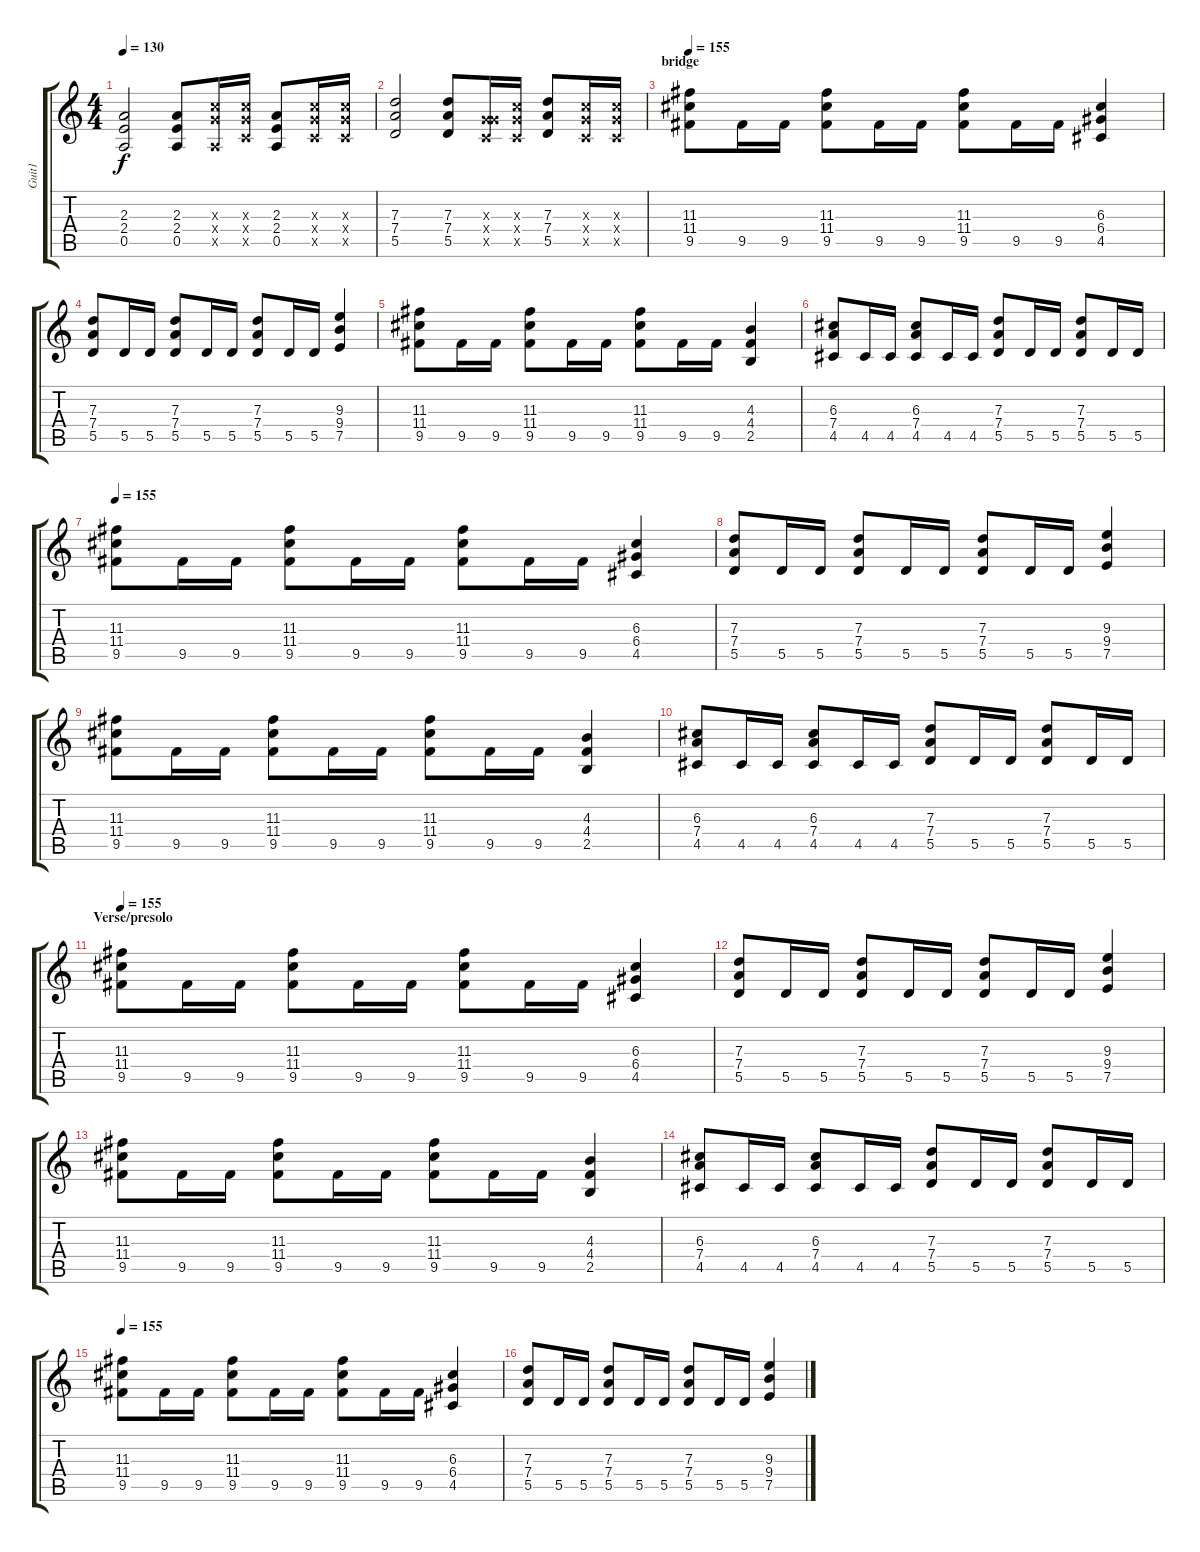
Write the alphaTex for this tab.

\track ("Guit1" "Guit1") {instrument overdrivenguitar}
\staff {score tabs}
\tuning (E4 B3 G3 D3 A2 E2) {hide}
\ts (4 4)
\tempo 130
\clef g2
\ks c
(2.3 2.4 0.5).2{dy f} (2.3 2.4 0.5).8 (5.3{x} 5.4{x} 0.5{x}).16 (5.3{x} 5.4{x} 3.5{x}).16 (2.3 2.4 0.5).8 (5.3{x} 5.4{x} 3.5{x}).16 (5.3{x} 5.4{x} 3.5{x}).16 |
(7.3 7.4 5.5).2 (7.3 7.4 5.5).8 (0.3{x} 5.4{x} 3.5{x}).16 (5.3{x} 5.4{x} 3.5{x}).16 (7.3 7.4 5.5).8 (5.3{x} 5.4{x} 3.5{x}).16 (5.3{x} 5.4{x} 3.5{x}).16 |
\section ("" "bridge")
\tempo 155
(11.3 11.4 9.5).8 9.5.16 9.5.16 (11.3 11.4 9.5).8 9.5.16 9.5.16 (11.3 11.4 9.5).8 9.5.16 9.5.16 (6.3 6.4 4.5).4 |
(7.3 7.4 5.5).8 5.5.16 5.5.16 (7.3 7.4 5.5).8 5.5.16 5.5.16 (7.3 7.4 5.5).8 5.5.16 5.5.16 (9.3 9.4 7.5).4 |
(11.3 11.4 9.5).8 9.5.16 9.5.16 (11.3 11.4 9.5).8 9.5.16 9.5.16 (11.3 11.4 9.5).8 9.5.16 9.5.16 (4.3 4.4 2.5).4 |
(6.3 7.4 4.5).8 4.5.16 4.5.16 (6.3 7.4 4.5).8 4.5.16 4.5.16 (7.3 7.4 5.5).8 5.5.16 5.5.16 (7.3 7.4 5.5).8 5.5.16 5.5.16 |
\tempo 155
(11.3 11.4 9.5).8 9.5.16 9.5.16 (11.3 11.4 9.5).8 9.5.16 9.5.16 (11.3 11.4 9.5).8 9.5.16 9.5.16 (6.3 6.4 4.5).4 |
(7.3 7.4 5.5).8 5.5.16 5.5.16 (7.3 7.4 5.5).8 5.5.16 5.5.16 (7.3 7.4 5.5).8 5.5.16 5.5.16 (9.3 9.4 7.5).4 |
(11.3 11.4 9.5).8 9.5.16 9.5.16 (11.3 11.4 9.5).8 9.5.16 9.5.16 (11.3 11.4 9.5).8 9.5.16 9.5.16 (4.3 4.4 2.5).4 |
(6.3 7.4 4.5).8 4.5.16 4.5.16 (6.3 7.4 4.5).8 4.5.16 4.5.16 (7.3 7.4 5.5).8 5.5.16 5.5.16 (7.3 7.4 5.5).8 5.5.16 5.5.16 |
\section ("" "Verse/presolo")
\tempo 155
(11.3 11.4 9.5).8 9.5.16 9.5.16 (11.3 11.4 9.5).8 9.5.16 9.5.16 (11.3 11.4 9.5).8 9.5.16 9.5.16 (6.3 6.4 4.5).4 |
(7.3 7.4 5.5).8 5.5.16 5.5.16 (7.3 7.4 5.5).8 5.5.16 5.5.16 (7.3 7.4 5.5).8 5.5.16 5.5.16 (9.3 9.4 7.5).4 |
(11.3 11.4 9.5).8 9.5.16 9.5.16 (11.3 11.4 9.5).8 9.5.16 9.5.16 (11.3 11.4 9.5).8 9.5.16 9.5.16 (4.3 4.4 2.5).4 |
(6.3 7.4 4.5).8 4.5.16 4.5.16 (6.3 7.4 4.5).8 4.5.16 4.5.16 (7.3 7.4 5.5).8 5.5.16 5.5.16 (7.3 7.4 5.5).8 5.5.16 5.5.16 |
\tempo 155
(11.3 11.4 9.5).8 9.5.16 9.5.16 (11.3 11.4 9.5).8 9.5.16 9.5.16 (11.3 11.4 9.5).8 9.5.16 9.5.16 (6.3 6.4 4.5).4 |
(7.3 7.4 5.5).8 5.5.16 5.5.16 (7.3 7.4 5.5).8 5.5.16 5.5.16 (7.3 7.4 5.5).8 5.5.16 5.5.16 (9.3 9.4 7.5).4
